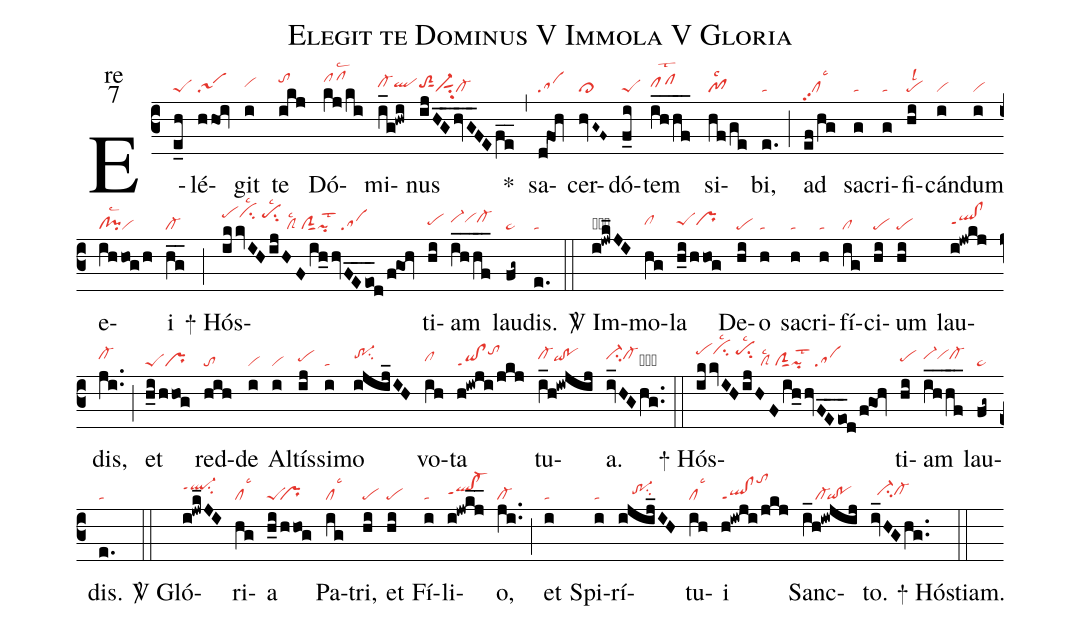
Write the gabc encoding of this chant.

name:Elegit te Dominus V Immola V Gloria;
office-part:re;
mode:7;
nabc-lines:1;
%%
(c3) E(e_h|peS)lé(hhoi|sa1)git(i|vihh) te(ikj|tohj) Dó(kj/ki|pfhjlsc2)mi(i_g!hwi|cl-hhqlhh)nus(ijHG__hvG__FEfe__|toS2hhsut1vi-sut1su2cl-) <sp>*</sp>(,) sa(d@foh|sa)cer(hvG~F~|cl>)dó(f_i|peS)tem(i_h_h_f_|pfhhlst2) si(hf/ge|pf1lsc2)bi,(e.|ta) (;) ad(ef/hg|clpp2lsc3) sa(g|ta)cri(g|ta)fi(hi|pelsl2)cán(i|vi)dum(i|vi) e(ihhog/h|cl!pilsc2vi)i(hg__|cl-) (;)

<sp>+</sp> Hós(ik/kvIHijHFih_/hvFE__eo_d/f@goh|pehkcihklsc2/pehksu2lsc2/clSlsc2/clSsut1pilst2/sa)ti(hi|pehh)am(ih__hf__|vi-hivihicl-hi) lau(fg~|pe~)dis.(e.|ta) (::)

<sp>V/</sp> Im(i!jwk_JI|obql-hmppt1su2)mo(hg|clhh)la(h_i/hhog|peShhprhh) De(hi|pe)o(h|ta) sa(h|ta)cri(h|ta)fí(ig|cl)ci(hi|pe)um(hi|pe) lau(i!jwkj|qlhh!clhhppt1)dis,(ji..|cl-hi) (;) et(h_i/hhog|peSpr) red(hih|to)de(i|vi) Al(i|vi)tís(ij|pehh)si(i|ta)mo(ijij_IH|tr-1hisu2) vo(ih|clhh)ta(h!iwji/jkj|qi!clppt1tohk) tu(i_h!iwjij|cl-hiqihh!pohh)a.(iv_HGhg..|ci-hicl-hicb) (::)

<sp>+</sp> Hós(ik/kvIHijHFih_/hvFE__eo_d/f@goh|pehkcihklsc2/pehksu2lsc2/clSlsc2/clSsut1pilst2/sa)ti(hi|pehh)am(ih__hf__|vi-hivihicl-hi) lau(fg~|pe~)dis.(e.|ta) (::)

<sp>V/</sp> Gló(i!jwk_JI|ql-hjppt1su2)ri(hg|cllsc3)a(h_i/hhog|peS``pr) Pa(ig|cllsc3)tri,(hi|pe) et(hi|pe) Fí(i|ta)li(i!jwkj__|qlhh!cl-hhppt1)o,(ji..|cl-) (;) et(i|ta) Spi(i|ta)rí(ijij_IH|////tr-1hhsu2)tu(ih|cllsc3)i(h!iwji/jkj|ql!clppt1tohm) Sanc(i_h!iwjij|////cl-`qi!po)t{o}. <sp>+</sp> Hóstiam.(iv_HGhg.. ::|//ci-hhcl-hh)
